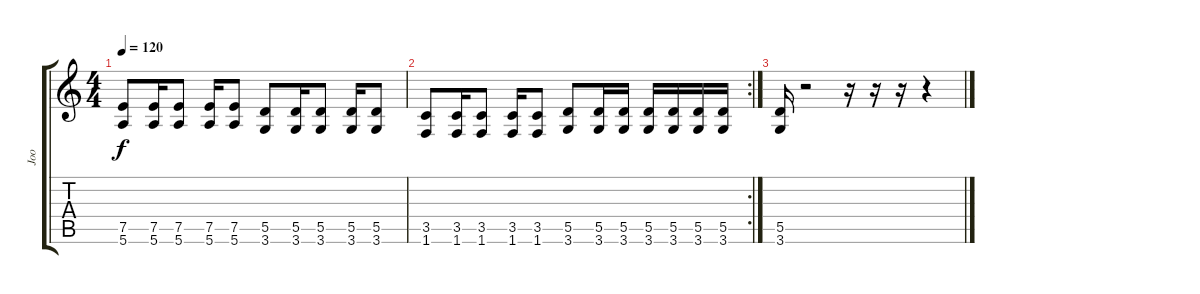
\track ("Joo" "Joo") {instrument overdrivenguitar}
\staff {score tabs}
\tuning (E4 B3 G3 D3 A2 E2) {hide}
\ts (4 4)
\tempo 120
\clef g2
\ks c
(7.5 5.6).8{dy f} (7.5 5.6).16 (7.5 5.6).8 (7.5 5.6).16 (7.5 5.6).8 (5.5 3.6).8 (5.5 3.6).16 (5.5 3.6).8 (5.5 3.6).16 (5.5 3.6).8 |
\rc 2
(3.5 1.6).8 (3.5 1.6).16 (3.5 1.6).8 (3.5 1.6).16 (3.5 1.6).8 (5.5 3.6).8 (5.5 3.6).16 (5.5 3.6).16 (5.5 3.6).16 (5.5 3.6).16 (5.5 3.6).16 (5.5 3.6).16 |
(5.5 3.6).16 r.2 r.16 r.16 r.16 r.4
